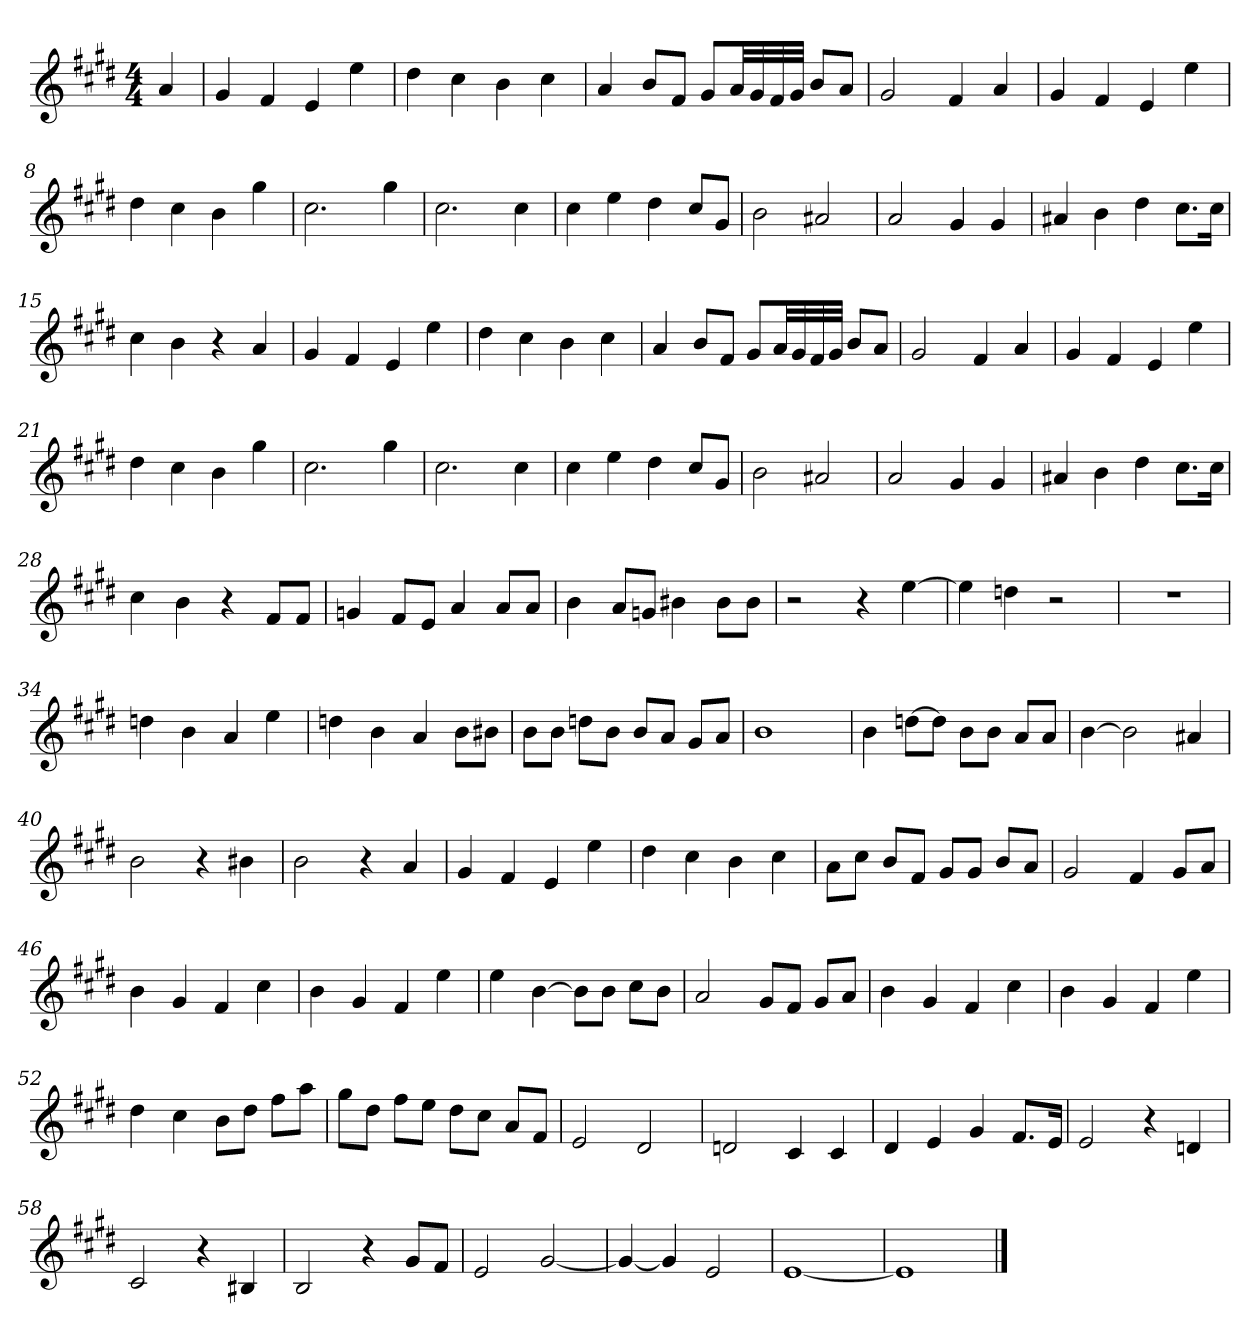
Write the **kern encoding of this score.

**kern
*part1
*staff1
*clefG2
*k[f#c#g#d#]
*E:
*M4/4
=
4a
=3
4g#
4f#
4e
4ee
=4
4dd#
4cc#
4b
4cc#
=5
4a
8b/L
8f#/J
8g#/L
32a/LL
32g#/
32f#/
32g#/JJJ
8b/L
8a/J
=6
2g#
4f#
4a
=7
4g#
4f#
4e
4ee
=8
4dd#
4cc#
4b
4gg#
=9
2.cc#
4gg#
=10
2.cc#
4cc#
=11
4cc#
4ee
4dd#
8cc#/L
8g#/J
=12
2b
2a#X
=13
2a
4g#
4g#
=14
4a#X
4b
4dd#
8.cc#\L
16cc#\Jk
=15
4cc#
4b
4r
4a
=16
4g#
4f#
4e
4ee
=17
4dd#
4cc#
4b
4cc#
=18
4a
8b/L
8f#/J
8g#/L
32a/LL
32g#/
32f#/
32g#/JJJ
8b/L
8a/J
=19
2g#
4f#
4a
=20
4g#
4f#
4e
4ee
=21
4dd#
4cc#
4b
4gg#
=22
2.cc#
4gg#
=23
2.cc#
4cc#
=24
4cc#
4ee
4dd#
8cc#/L
8g#/J
=25
2b
2a#X
=26
2a
4g#
4g#
=27
4a#X
4b
4dd#
8.cc#\L
16cc#\Jk
=28
4cc#
4b
4r
8f#/L
8f#/J
=29
4gn
8f#/L
8e/J
4a
8a/L
8a/J
=30
4b
8a/L
8gn/J
4b#X
8b#\L
8b#\J
=31
2r
4r
[4ee
=32
4ee]
4ddn
2r
=33
1r
=34
4ddn
4b
4a
4ee
=35
4ddn
4b
4a
8b\L
8b#X\J
=36
8b\L
8b\J
8ddn\L
8b\J
8b/L
8a/J
8g#/L
8a/J
=37
1b
=38
4b
[8ddn\L
8dd\J]
8b\L
8b\J
8a/L
8a/J
=39
[4b
2b]
4a#X
=40
2b
4r
4b#X
=41
2b
4r
4a
=42
4g#
4f#
4e
4ee
=43
4dd#
4cc#
4b
4cc#
=44
8a\L
8cc#\J
8b/L
8f#/J
8g#/L
8g#/J
8b/L
8a/J
=45
2g#
4f#
8g#/L
8a/J
=46
4b
4g#
4f#
4cc#
=47
4b
4g#
4f#
4ee
=48
4ee
[4b
8b\L]
8b\J
8cc#\L
8b\J
=49
2a
8g#/L
8f#/J
8g#/L
8a/J
=50
4b
4g#
4f#
4cc#
=51
4b
4g#
4f#
4ee
=52
4dd#
4cc#
8b\L
8dd#\J
8ff#\L
8aa\J
=53
8gg#\L
8dd#\J
8ff#\L
8ee\J
8dd#\L
8cc#\J
8a/L
8f#/J
=54
2e
2d#
=55
2dn
4c#
4c#
=56
4d#
4e
4g#
8.f#/L
16e/Jk
=57
2e
4r
4dn
=58
2c#
4r
4B#X
=59
2B
4r
8g#/L
8f#/J
=60
2e
[2g#
=61
4g#_
4g#]
2e
=62
[1e
=63
1e]
==
*-
